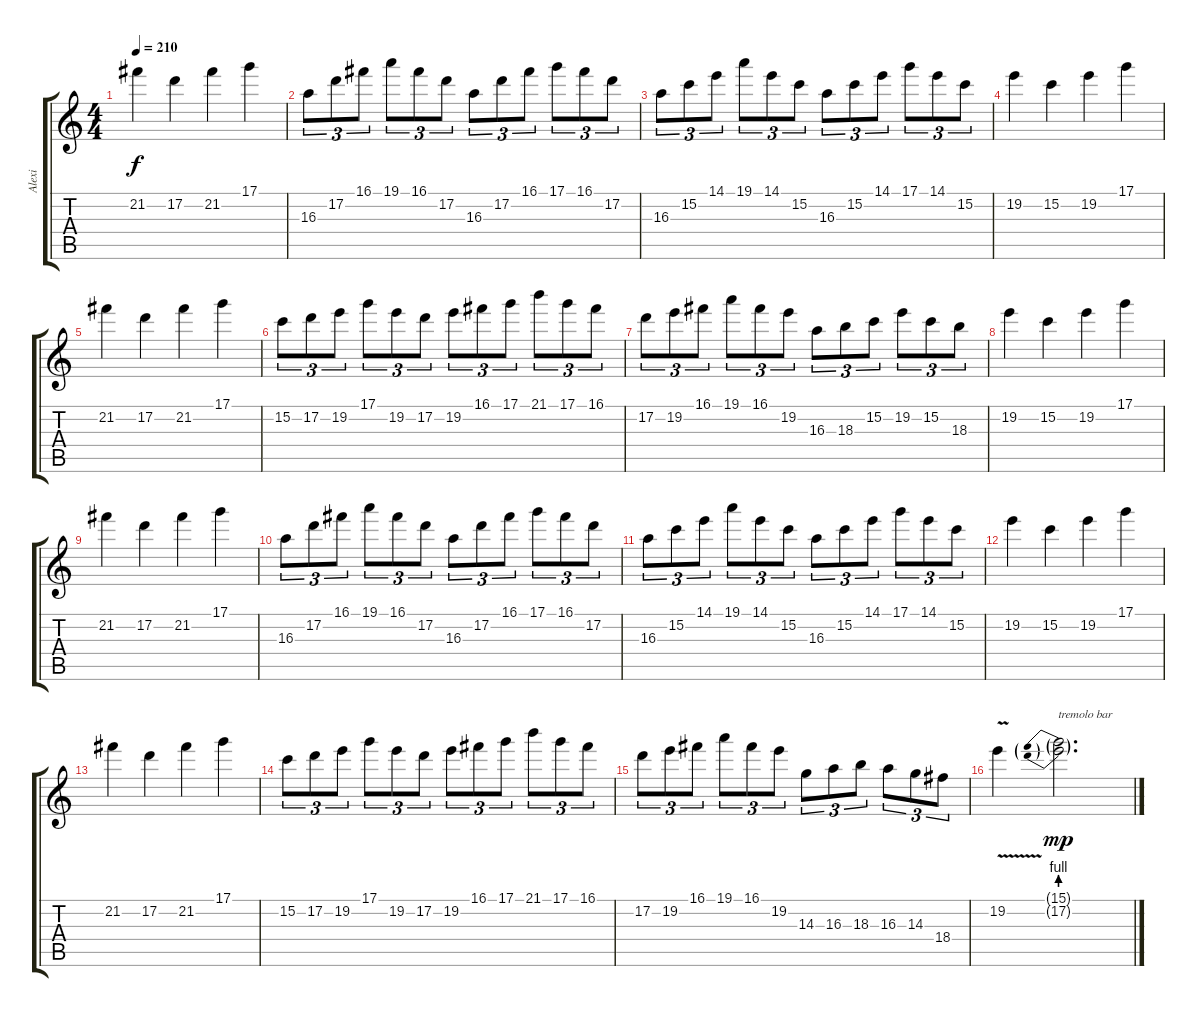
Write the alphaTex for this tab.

\track ("Alexi" "Alexi") {instrument distortionguitar}
\staff {score tabs}
\tuning (D4 A3 F3 C3 G2 D2) {hide}
\ts (4 4)
\tempo 210
\clef g2
\ks c
21.2.4{dy f} 17.2.4 21.2.4 17.1.4 |
16.3.8{tu (3 2)} 17.2.8{tu (3 2)} 16.1.8{tu (3 2)} 19.1.8{tu (3 2)} 16.1.8{tu (3 2)} 17.2.8{tu (3 2)} 16.3.8{tu (3 2)} 17.2.8{tu (3 2)} 16.1.8{tu (3 2)} 17.1.8{tu (3 2)} 16.1.8{tu (3 2)} 17.2.8{tu (3 2)} |
16.3.8{tu (3 2)} 15.2.8{tu (3 2)} 14.1.8{tu (3 2)} 19.1.8{tu (3 2)} 14.1.8{tu (3 2)} 15.2.8{tu (3 2)} 16.3.8{tu (3 2)} 15.2.8{tu (3 2)} 14.1.8{tu (3 2)} 17.1.8{tu (3 2)} 14.1.8{tu (3 2)} 15.2.8{tu (3 2)} |
19.2.4 15.2.4 19.2.4 17.1.4 |
21.2.4 17.2.4 21.2.4 17.1.4 |
15.2.8{tu (3 2)} 17.2.8{tu (3 2)} 19.2.8{tu (3 2)} 17.1.8{tu (3 2)} 19.2.8{tu (3 2)} 17.2.8{tu (3 2)} 19.2.8{tu (3 2)} 16.1.8{tu (3 2)} 17.1.8{tu (3 2)} 21.1.8{tu (3 2)} 17.1.8{tu (3 2)} 16.1.8{tu (3 2)} |
17.2.8{tu (3 2)} 19.2.8{tu (3 2)} 16.1.8{tu (3 2)} 19.1.8{tu (3 2)} 16.1.8{tu (3 2)} 19.2.8{tu (3 2)} 16.3.8{tu (3 2)} 18.3.8{tu (3 2)} 15.2.8{tu (3 2)} 19.2.8{tu (3 2)} 15.2.8{tu (3 2)} 18.3.8{tu (3 2)} |
19.2.4 15.2.4 19.2.4 17.1.4 |
21.2.4 17.2.4 21.2.4 17.1.4 |
16.3.8{tu (3 2)} 17.2.8{tu (3 2)} 16.1.8{tu (3 2)} 19.1.8{tu (3 2)} 16.1.8{tu (3 2)} 17.2.8{tu (3 2)} 16.3.8{tu (3 2)} 17.2.8{tu (3 2)} 16.1.8{tu (3 2)} 17.1.8{tu (3 2)} 16.1.8{tu (3 2)} 17.2.8{tu (3 2)} |
16.3.8{tu (3 2)} 15.2.8{tu (3 2)} 14.1.8{tu (3 2)} 19.1.8{tu (3 2)} 14.1.8{tu (3 2)} 15.2.8{tu (3 2)} 16.3.8{tu (3 2)} 15.2.8{tu (3 2)} 14.1.8{tu (3 2)} 17.1.8{tu (3 2)} 14.1.8{tu (3 2)} 15.2.8{tu (3 2)} |
19.2.4 15.2.4 19.2.4 17.1.4 |
21.2.4 17.2.4 21.2.4 17.1.4 |
15.2.8{tu (3 2)} 17.2.8{tu (3 2)} 19.2.8{tu (3 2)} 17.1.8{tu (3 2)} 19.2.8{tu (3 2)} 17.2.8{tu (3 2)} 19.2.8{tu (3 2)} 16.1.8{tu (3 2)} 17.1.8{tu (3 2)} 21.1.8{tu (3 2)} 17.1.8{tu (3 2)} 16.1.8{tu (3 2)} |
17.2.8{tu (3 2)} 19.2.8{tu (3 2)} 16.1.8{tu (3 2)} 19.1.8{tu (3 2)} 16.1.8{tu (3 2)} 19.2.8{tu (3 2)} 14.3.8{tu (3 2)} 16.3.8{tu (3 2)} 18.3.8{tu (3 2)} 16.3.8{tu (3 2)} 14.3.8{tu (3 2)} 18.4.8{tu (3 2)} |
19.2{v}.4 (15.1{be (prebend 0 4 60 4) g} 17.2{be (prebend 0 4 60 4) g}).2{d txt "tremolo bar" dy mp}
